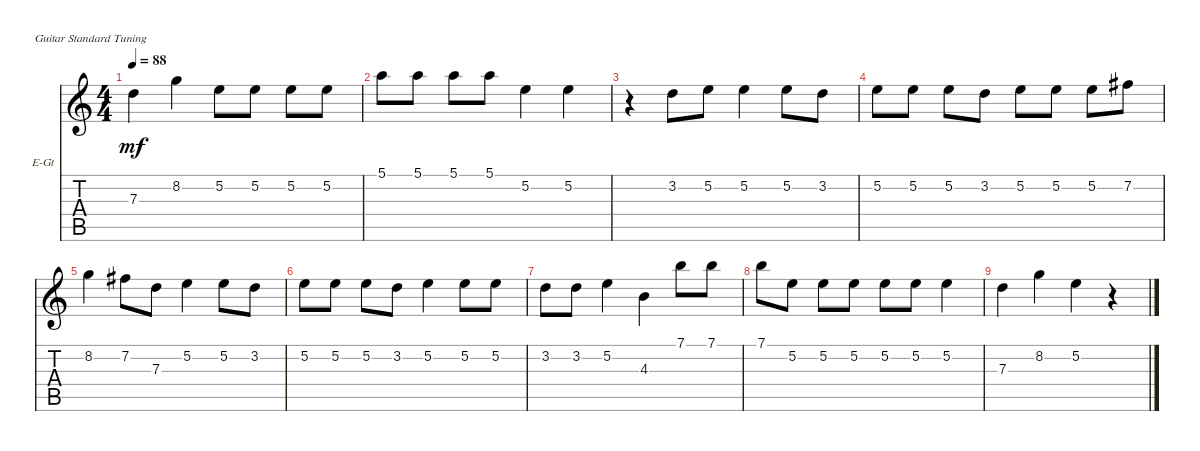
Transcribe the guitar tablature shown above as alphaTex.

\defaultSystemsLayout 4
\bracketExtendMode nobrackets
\firstSystemTrackNameOrientation horizontal
\otherSystemsTrackNameOrientation horizontal
\chordDiagramsInScore
\track ("голос" "E-Gt") {instrument electricguitarclean}
\staff {score tabs}
\tuning (E4 B3 G3 D3 A2 E2)
\ts (4 4)
\tempo 88
\clef g2
\scale
0.333333
\ks c
7.3.4{dy mf} 8.2.4 5.2.8 5.2.8 5.2.8 5.2.8 |
\scale
0.333333 5.1.8 5.1.8 5.1.8 5.1.8 5.2.4 5.2.4 |
\scale
0.333333 r.4 3.2.8 5.2.8 5.2.4 5.2.8 3.2.8 |
\scale
0.333333 5.2.8 5.2.8 5.2.8 3.2.8 5.2.8 5.2.8 5.2.8 7.2.8 |
\scale
0.333333 8.2.4 7.2.8 7.3.8 5.2.4 5.2.8 3.2.8 |
\scale
0.333333 5.2.8 5.2.8 5.2.8 3.2.8 5.2.4 5.2.8 5.2.8 |
\scale
0.333333 3.2.8 3.2.8 5.2.4 4.3.4 7.1.8 7.1.8 |
\scale
0.333333 7.1.8 5.2.8 5.2.8 5.2.8 5.2.8 5.2.8 5.2.4 |
\scale
0.333333 7.3.4 8.2.4 5.2.4 r.4 |
\scale
0.333333 |
\scale
0.333333 |
\scale
0.333333 |
\scale
0.333333 |
\scale
0.333333 |
\scale
0.333333 |
\scale
0.333333
